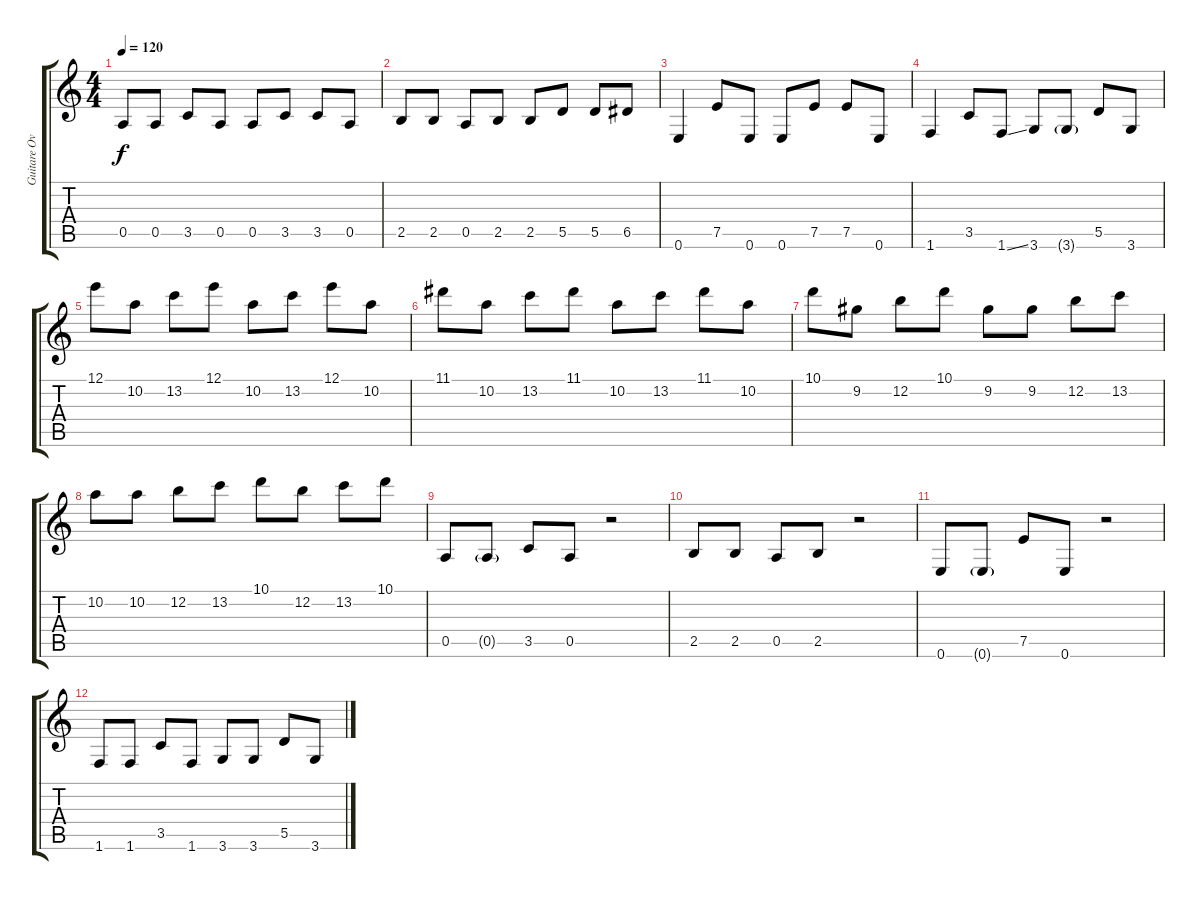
\track ("Guitare Over. (Matthew Bellamy)" "Guitare Ov") {instrument overdrivenguitar}
\staff {score tabs}
\tuning (E4 B3 G3 D3 A2 E2) {hide}
\ts (4 4)
\tempo 120
\clef g2
\ks c
0.5.8{dy f instrument overdrivenguitar} 0.5.8 3.5.8 0.5.8 0.5.8 3.5.8 3.5.8 0.5.8 |
2.5.8 2.5.8 0.5.8 2.5.8 2.5.8 5.5.8 5.5.8 6.5.8 |
0.6.4 7.5.8 0.6.8 0.6.8 7.5.8 7.5.8 0.6.8 |
1.6.4 3.5.8 1.6{ss}.8 3.6.8 3.6{g}.8 5.5.8 3.6.8 |
12.1.8 10.2.8 13.2.8 12.1.8 10.2.8 13.2.8 12.1.8 10.2.8 |
11.1.8 10.2.8 13.2.8 11.1.8 10.2.8 13.2.8 11.1.8 10.2.8 |
10.1.8 9.2.8 12.2.8 10.1.8 9.2.8 9.2.8 12.2.8 13.2.8 |
10.2.8 10.2.8 12.2.8 13.2.8 10.1.8 12.2.8 13.2.8 10.1.8 |
0.5.8 0.5{g}.8 3.5.8 0.5.8 r.2 |
2.5.8 2.5.8 0.5.8 2.5.8 r.2 |
0.6.8 0.6{g}.8 7.5.8 0.6.8 r.2 |
1.6.8 1.6.8 3.5.8 1.6.8 3.6.8 3.6.8 5.5.8 3.6.8
